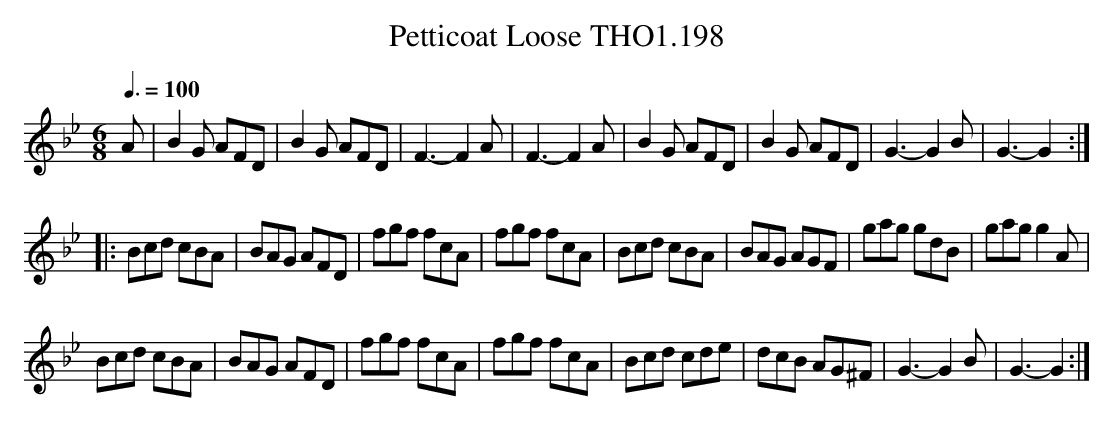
X:1
T:Petticoat Loose THO1.198
M:6/8
L:1/8
Q:3/8=100
K:Gm
A|B2 G AFD| B2 G AFD|F3-F2 A|F3-F2 A|B2 G AFD|B2 G AFD|G3-G2 B|G3-G2:|
|:Bcd cBA|BAG AFD|fgf fcA|fgf fcA|Bcd cBA|BAG AGF|gag gdB|gag g2 A|
Bcd cBA|BAG AFD|fgf fcA|fgf fcA|Bcd cde|dcB AG^F|G3-G2 B|G3-G2:|
